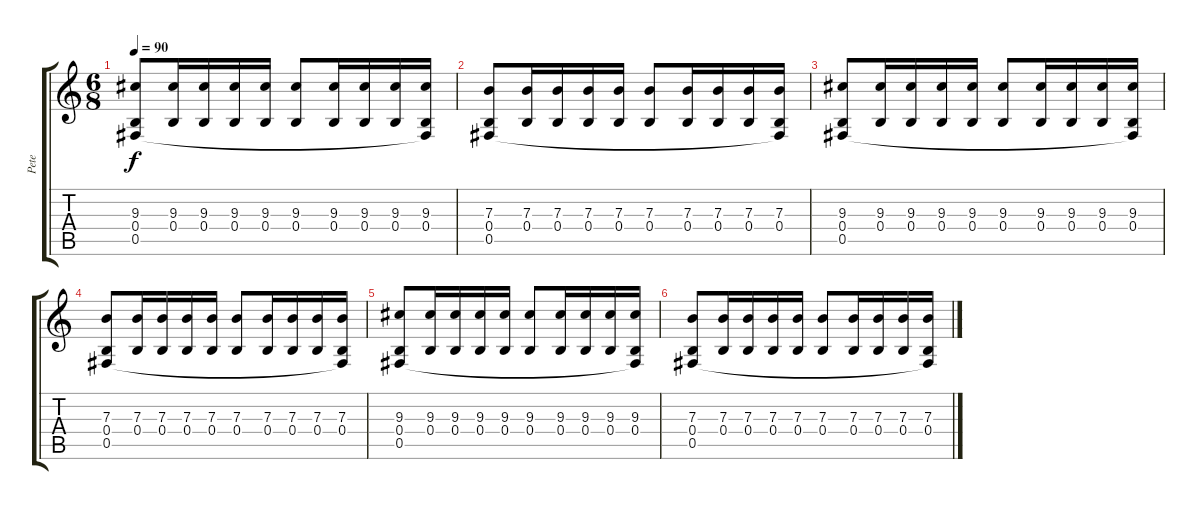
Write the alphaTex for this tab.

\track ("Pete" "Pete") {instrument electricguitarjazz}
\staff {score tabs}
\tuning (Db4 Ab3 E3 B2 Gb2 B1) {hide}
\ts (6 8)
\tempo 90
\clef g2
\ks c
(9.3 0.4 0.5).8{dy f volume 0} (9.3 0.4).16 (9.3 0.4).16 (9.3 0.4).16 (9.3 0.4).16 (9.3 0.4).8 (9.3 0.4).16 (9.3 0.4).16 (9.3 0.4).16 (9.3 0.4 0.5{t}).16 |
(7.3 0.4 0.5).8 (7.3 0.4).16 (7.3 0.4).16 (7.3 0.4).16 (7.3 0.4).16 (7.3 0.4).8 (7.3 0.4).16 (7.3 0.4).16 (7.3 0.4).16 (7.3 0.4 0.5{t}).16 |
(9.3 0.4 0.5).8 (9.3 0.4).16 (9.3 0.4).16 (9.3 0.4).16 (9.3 0.4).16 (9.3 0.4).8 (9.3 0.4).16 (9.3 0.4).16 (9.3 0.4).16 (9.3 0.4 0.5{t}).16 |
(7.3 0.4 0.5).8 (7.3 0.4).16 (7.3 0.4).16 (7.3 0.4).16 (7.3 0.4).16 (7.3 0.4).8 (7.3 0.4).16 (7.3 0.4).16 (7.3 0.4).16 (7.3 0.4 0.5{t}).16 |
(9.3 0.4 0.5).8 (9.3 0.4).16 (9.3 0.4).16 (9.3 0.4).16 (9.3 0.4).16 (9.3 0.4).8 (9.3 0.4).16 (9.3 0.4).16 (9.3 0.4).16 (9.3 0.4 0.5{t}).16 |
(7.3 0.4 0.5).8 (7.3 0.4).16 (7.3 0.4).16 (7.3 0.4).16 (7.3 0.4).16 (7.3 0.4).8 (7.3 0.4).16 (7.3 0.4).16 (7.3 0.4).16 (7.3 0.4 0.5{t}).16
